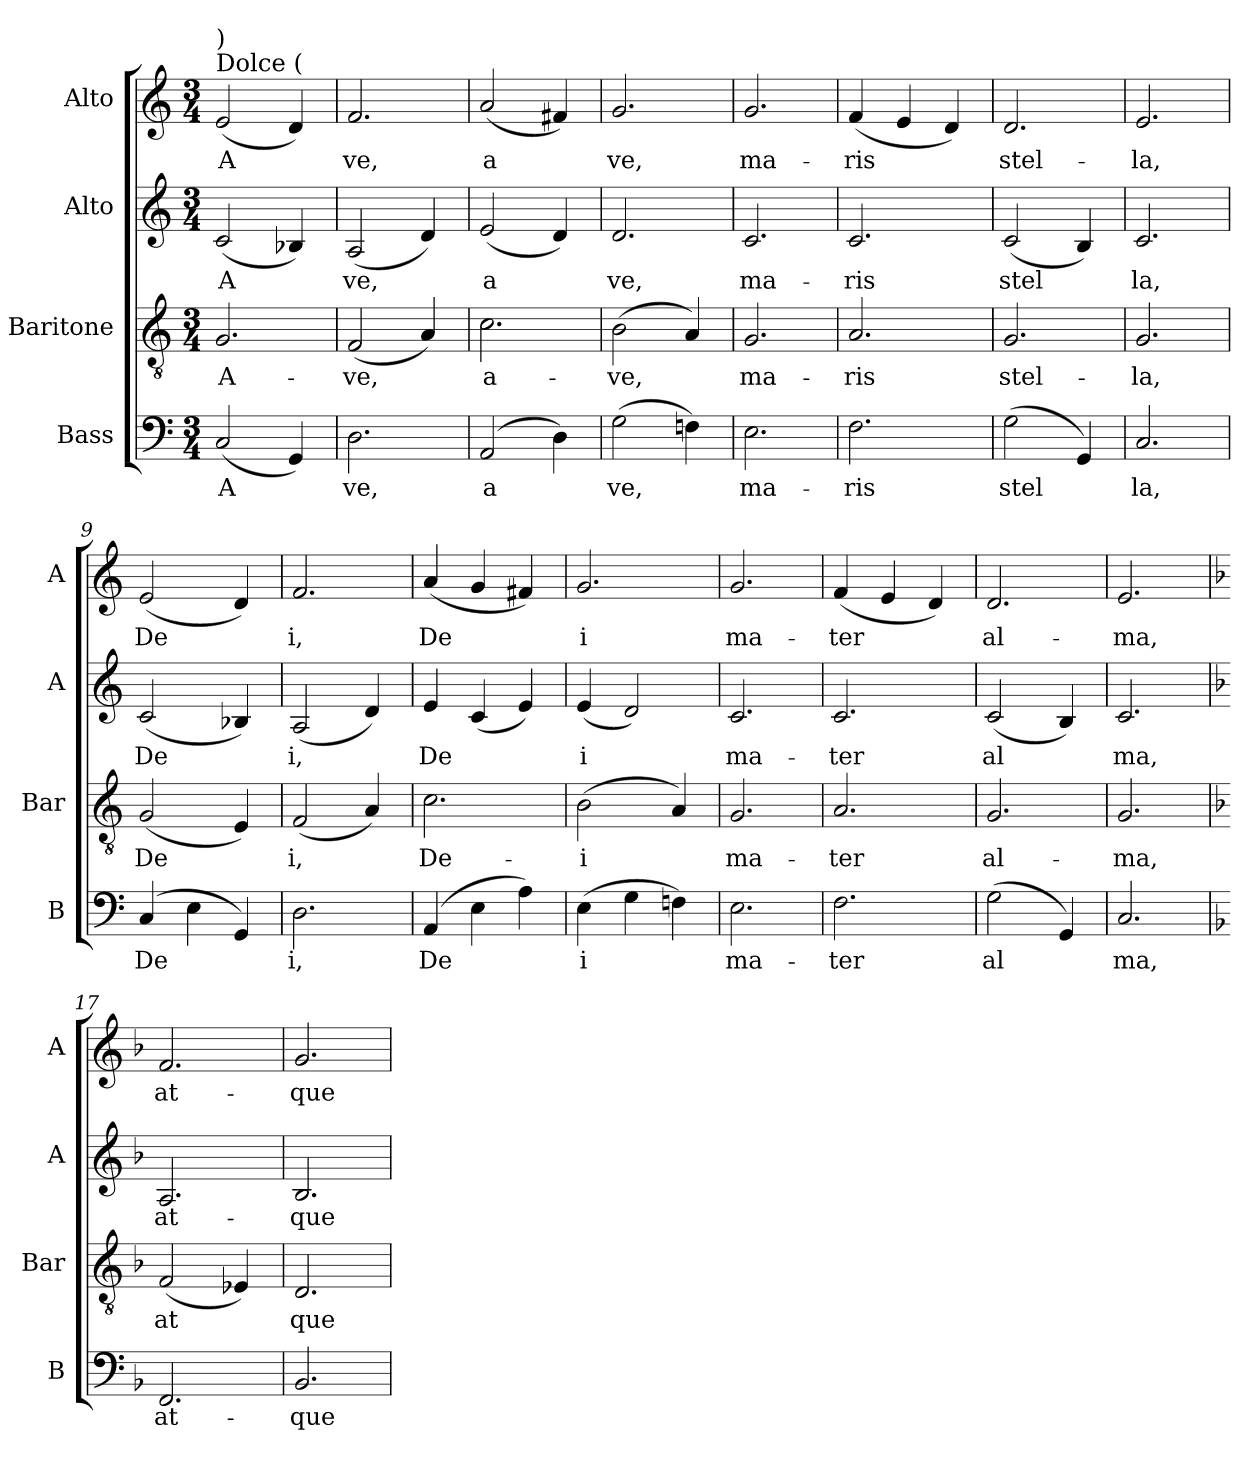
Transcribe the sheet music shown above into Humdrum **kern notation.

**kern	**text	**kern	**text	**kern	**text	**kern	**text
*part4	*part4	*part3	*part3	*part2	*part2	*part1	*part1
*staff4	*staff4	*staff3	*staff3	*staff2	*staff2	*staff1	*staff1
*I"Bass	*	*I"Baritone	*	*I"Alto	*	*I"Alto	*
*I'B	*	*I'Bar	*	*I'A	*	*I'A	*
!!LO:PB:g=z
*stria5	*	*stria5	*	*stria5	*	*stria5	*
*clefF4	*	*clefGv2	*	*clefG2	*	*clefG2	*
*k[]	*	*k[]	*	*k[]	*	*k[]	*
*C:	*	*C:	*	*C:	*	*C:	*
*M3/4	*	*M3/4	*	*M3/4	*	*M3/4	*
*MM81	*	*MM81	*	*MM81	*	*MM81	*
=1	=1	=1	=1	=1	=1	=1	=1
!	!	!	!	!	!	!LO:TX:a:t=Dolce (	!
!	!	!	!	!	!	!LO:TX:a:t=)	!
!	!LO:LY:a:cj	!	!LO:LY:b:cj	!	!LO:LY:a:cj	!	!LO:LY:b:cj
(<2C/	A-	2.G/	A-	(<2c/	A-	(<2e/	A-
!	!LO:LY:a:cj	!	!	!	!LO:LY:a:cj	!	!LO:LY:b:cj
4GG/)	--	.	.	4B-X/)	--	4d/)	--
=2	=2	=2	=2	=2	=2	=2	=2
!	!LO:LY:a:cj	!	!LO:LY:b:cj	!	!LO:LY:a:cj	!	!LO:LY:b:cj
2.D\	-ve,	(<2F/	-ve,	(<2A/	-ve,	2.f/	-ve,
!	!	!	!LO:LY:b:cj	!	!LO:LY:a:cj	!	!
.	.	4A/)	.	4d/)	.	.	.
=3	=3	=3	=3	=3	=3	=3	=3
!	!LO:LY:a:cj	!	!LO:LY:b:cj	!	!LO:LY:a:cj	!	!LO:LY:b:cj
(>2AA/	a-	2.c\	a-	(<2e/	a-	(<2a/	a-
!	!LO:LY:a:cj	!	!	!	!LO:LY:a:cj	!	!LO:LY:b:cj
4D\)	--	.	.	4d/)	--	4f#X/)	--
=4	=4	=4	=4	=4	=4	=4	=4
!	!LO:LY:a:cj	!	!LO:LY:b:cj	!	!LO:LY:a:cj	!	!LO:LY:b:cj
(>2G\	-ve,	(>2B\	-ve,	2.d/	-ve,	2.g/	-ve,
!	!LO:LY:a:cj	!	!LO:LY:b:cj	!	!	!	!
4Fn\)	.	4A/)	.	.	.	.	.
=5	=5	=5	=5	=5	=5	=5	=5
!	!LO:LY:a:cj	!	!LO:LY:b:cj	!	!LO:LY:a:cj	!	!LO:LY:b:cj
2.E\	ma-	2.G/	ma-	2.c/	ma-	2.g/	ma-
=6	=6	=6	=6	=6	=6	=6	=6
!	!LO:LY:a:cj	!	!LO:LY:b:cj	!	!LO:LY:a:cj	!	!LO:LY:b:cj
2.F\	-ris	2.A/	-ris	2.c/	-ris	(<4f/	-ris
!	!	!	!	!	!	!	!LO:LY:b:cj
.	.	.	.	.	.	4e/	.
!	!	!	!	!	!	!	!LO:LY:b:cj
.	.	.	.	.	.	4d/)	.
=7	=7	=7	=7	=7	=7	=7	=7
!	!LO:LY:a:cj	!	!LO:LY:b:cj	!	!LO:LY:a:cj	!	!LO:LY:b:cj
(>2G\	stel-	2.G/	stel-	(<2c/	stel-	2.d/	stel-
!	!LO:LY:a:cj	!	!	!	!LO:LY:a:cj	!	!
4GG/)	--	.	.	4B/)	--	.	.
=8	=8	=8	=8	=8	=8	=8	=8
!	!LO:LY:a:cj	!	!LO:LY:b:cj	!	!LO:LY:a:cj	!	!LO:LY:b:cj
2.C/	-la,	2.G/	-la,	2.c/	-la,	2.e/	-la,
=9	=9	=9	=9	=9	=9	=9	=9
!	!LO:LY:a:cj	!	!LO:LY:b:cj	!	!LO:LY:a:cj	!	!LO:LY:b:cj
(>4C/	De-	(<2G/	De-	(<2c/	De-	(<2e/	De-
!	!LO:LY:a:cj	!	!	!	!	!	!
4E\	--	.	.	.	.	.	.
!	!LO:LY:a:cj	!	!LO:LY:b:cj	!	!LO:LY:a:cj	!	!LO:LY:b:cj
4GG/)	--	4E/)	--	4B-X/)	--	4d/)	--
=10	=10	=10	=10	=10	=10	=10	=10
!	!LO:LY:a:cj	!	!LO:LY:b:cj	!	!LO:LY:a:cj	!	!LO:LY:b:cj
2.D\	-i,	(<2F/	-i,	(<2A/	-i,	2.f/	-i,
!	!	!	!LO:LY:b:cj	!	!LO:LY:a:cj	!	!
.	.	4A/)	.	4d/)	.	.	.
!!LO:LB:g=z
=11	=11	=11	=11	=11	=11	=11	=11
!	!LO:LY:a:cj	!	!LO:LY:b:cj	!	!LO:LY:a:cj	!	!LO:LY:b:cj
(>4AA/	De-	2.c\	De-	4e/	De-	(<4a/	De-
!	!LO:LY:a:cj	!	!	!	!LO:LY:a:cj	!	!LO:LY:b:cj
4E\	--	.	.	(<4c/	--	4g/	--
!	!LO:LY:a:cj	!	!	!	!LO:LY:a:cj	!	!LO:LY:b:cj
4A\)	--	.	.	4e/)	--	4f#X/)	--
=12	=12	=12	=12	=12	=12	=12	=12
!	!LO:LY:a:cj	!	!LO:LY:b:cj	!	!LO:LY:a:cj	!	!LO:LY:b:cj
(>4E\	-i	(>2B\	-i	(<4e/	-i	2.g/	-i
!	!LO:LY:a:cj	!	!	!	!LO:LY:a:cj	!	!
4G\	.	.	.	2d/)	.	.	.
!	!LO:LY:a:cj	!	!LO:LY:b:cj	!	!	!	!
4Fn\)	.	4A/)	.	.	.	.	.
=13	=13	=13	=13	=13	=13	=13	=13
!	!LO:LY:a:cj	!	!LO:LY:b:cj	!	!LO:LY:a:cj	!	!LO:LY:b:cj
2.E\	ma-	2.G/	ma-	2.c/	ma-	2.g/	ma-
=14	=14	=14	=14	=14	=14	=14	=14
!	!LO:LY:a:cj	!	!LO:LY:b:cj	!	!LO:LY:a:cj	!	!LO:LY:b:cj
2.F\	-ter	2.A/	-ter	2.c/	-ter	(<4f/	-ter
!	!	!	!	!	!	!	!LO:LY:b:cj
.	.	.	.	.	.	4e/	.
!	!	!	!	!	!	!	!LO:LY:b:cj
.	.	.	.	.	.	4d/)	.
=15	=15	=15	=15	=15	=15	=15	=15
!	!LO:LY:a:cj	!	!LO:LY:b:cj	!	!LO:LY:a:cj	!	!LO:LY:b:cj
(>2G\	al-	2.G/	al-	(<2c/	al-	2.d/	al-
!	!LO:LY:a:cj	!	!	!	!LO:LY:a:cj	!	!
4GG/)	--	.	.	4B/)	--	.	.
=16	=16	=16	=16	=16	=16	=16	=16
!	!LO:LY:a:cj	!	!LO:LY:b:cj	!	!LO:LY:a:cj	!	!LO:LY:b:cj
2.C/	-ma,	2.G/	-ma,	2.c/	-ma,	2.e/	-ma,
=17	=17	=17	=17	=17	=17	=17	=17
*k[b-]	*	*k[b-]	*	*k[b-]	*	*k[b-]	*
*F:	*	*F:	*	*F:	*	*F:	*
!	!LO:LY:a:cj	!	!LO:LY:b:cj	!	!LO:LY:a:cj	!	!LO:LY:b:cj
2.FF/	at-	(<2F/	at-	2.A/	at-	2.f/	at-
!	!	!	!LO:LY:b:cj	!	!	!	!
.	.	4E-X/)	--	.	.	.	.
=18	=18	=18	=18	=18	=18	=18	=18
!	!LO:LY:a:cj	!	!LO:LY:b:cj	!	!LO:LY:a:cj	!	!LO:LY:b:cj
2.BB-/	-que	2.D/	-que	2.B-/	-que	2.g/	-que
=	=	=	=	=	=	=	=
*-	*-	*-	*-	*-	*-	*-	*-
